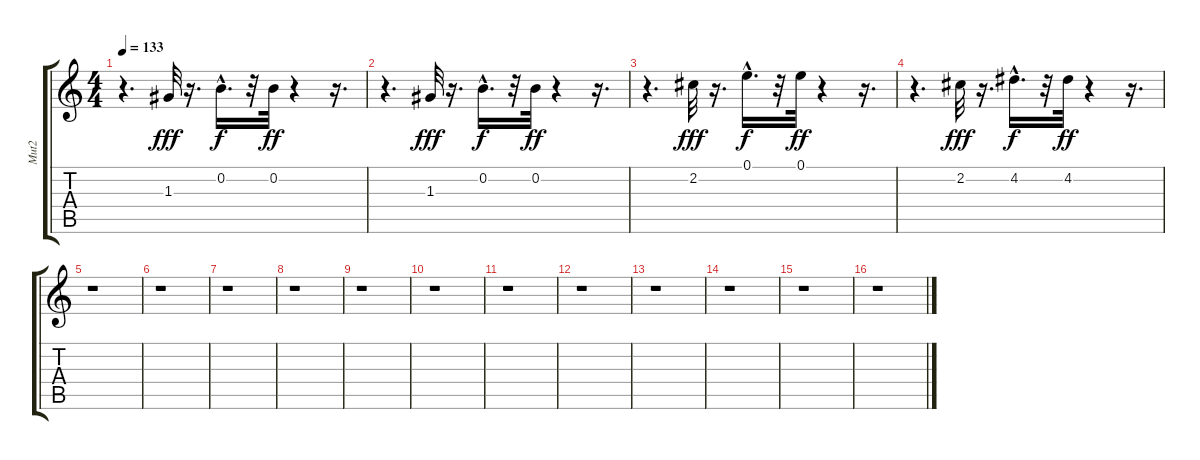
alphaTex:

\track ("Mut2" "Mut2") {instrument electricguitarmuted}
\staff {score tabs}
\tuning (E4 B3 G3 D3 A2 E2) {hide}
\ts (4 4)
\tempo 133
\clef g2
\ks c
r.4{d dy ff} 1.3.32{dy fff} r.16{d} 0.2{hac}.16{d dy f} r.32 0.2.32{dy ff} r.4 r.16{d} |
r.4{d} 1.3.32{dy fff} r.16{d} 0.2{hac}.16{d dy f} r.32 0.2.32{dy ff} r.4 r.16{d} |
r.4{d} 2.2.32{dy fff} r.16{d} 0.1{hac}.16{d dy f} r.32 0.1.32{dy ff} r.4 r.16{d} |
r.4{d} 2.2.32{dy fff} r.16{d} 4.2{hac}.16{d dy f} r.32 4.2.32{dy ff} r.4 r.16{d} |
r.1 |
r.1 |
r.1 |
r.1 |
r.1 |
r.1 |
r.1 |
r.1 |
r.1 |
r.1 |
r.1 |
r.1
